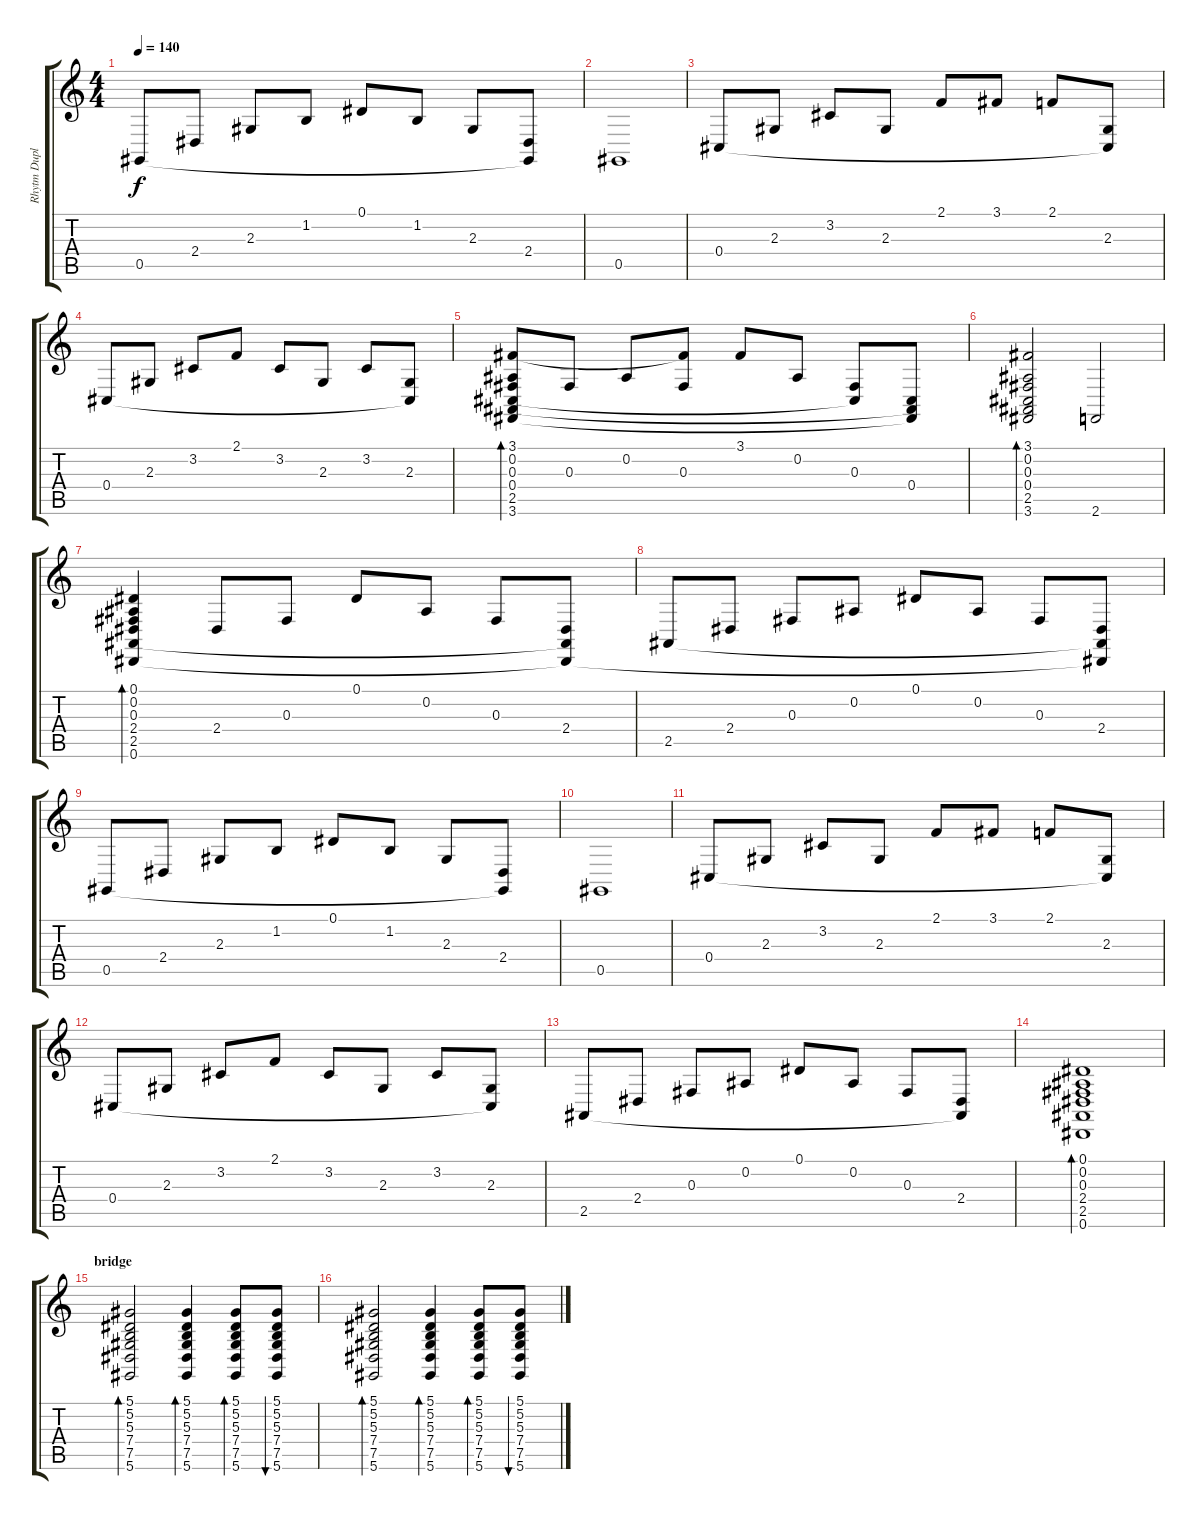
\track ("Rhytm Dupl." "Rhytm Dupl") {instrument clavinet}
\staff {score tabs}
\tuning (Eb4 Bb3 Gb3 Db3 Ab2 Eb2) {hide}
\ts (4 4)
\tempo 140
\clef g2
\ks c
0.5.8{dy f} 2.4.8 2.3.8 1.2.8 0.1.8 1.2.8 2.3.8 (2.4 0.5{t}).8 |
0.5.1 |
0.4.8 2.3.8 3.2.8 2.3.8 2.1.8 3.1.8 2.1.8 (2.3 0.4{t}).8 |
0.4.8 2.3.8 3.2.8 2.1.8 3.2.8 2.3.8 3.2.8 (2.3 0.4{t}).8 |
(3.1 0.2 0.3 0.4 2.5 3.6).8{bd 60} 0.3.8 0.2.8 (3.1{t} 0.3).8 3.1.8 0.2.8 (0.3 0.4{t}).8 (0.4 2.5{t} 3.6{t}).8 |
(3.1 0.2 0.3 0.4 2.5 3.6).2{bd 60} 2.6.2 |
(0.1 0.2 0.3 2.4 2.5 0.6).4{bd 240} 2.4.8 0.3.8 0.1.8 0.2.8 0.3.8 (2.4 2.5{t} 0.6{t}).8 |
2.5.8 2.4.8 0.3.8 0.2.8 0.1.8 0.2.8 0.3.8 (2.4 2.5{t} 0.6{t}).8 |
0.5.8 2.4.8 2.3.8 1.2.8 0.1.8 1.2.8 2.3.8 (2.4 0.5{t}).8 |
0.5.1 |
0.4.8 2.3.8 3.2.8 2.3.8 2.1.8 3.1.8 2.1.8 (2.3 0.4{t}).8 |
0.4.8 2.3.8 3.2.8 2.1.8 3.2.8 2.3.8 3.2.8 (2.3 0.4{t}).8 |
2.5.8 2.4.8 0.3.8 0.2.8 0.1.8 0.2.8 0.3.8 (2.4 2.5{t}).8 |
(0.1 0.2 0.3 2.4 2.5 0.6).1{bd 60} |
\section ("" "bridge")
(5.1 5.2 5.3 7.4 7.5 5.6).2{bd 120} (5.1 5.2 5.3 7.4 7.5 5.6).4{bd 60} (5.1 5.2 5.3 7.4 7.5 5.6).8{bd 120} (5.1 5.2 5.3 7.4 7.5 5.6).8{bu 120} |
(5.1 5.2 5.3 7.4 7.5 5.6).2{bd 120} (5.1 5.2 5.3 7.4 7.5 5.6).4{bd 60} (5.1 5.2 5.3 7.4 7.5 5.6).8{bd 120} (5.1 5.2 5.3 7.4 7.5 5.6).8{bu 120}
